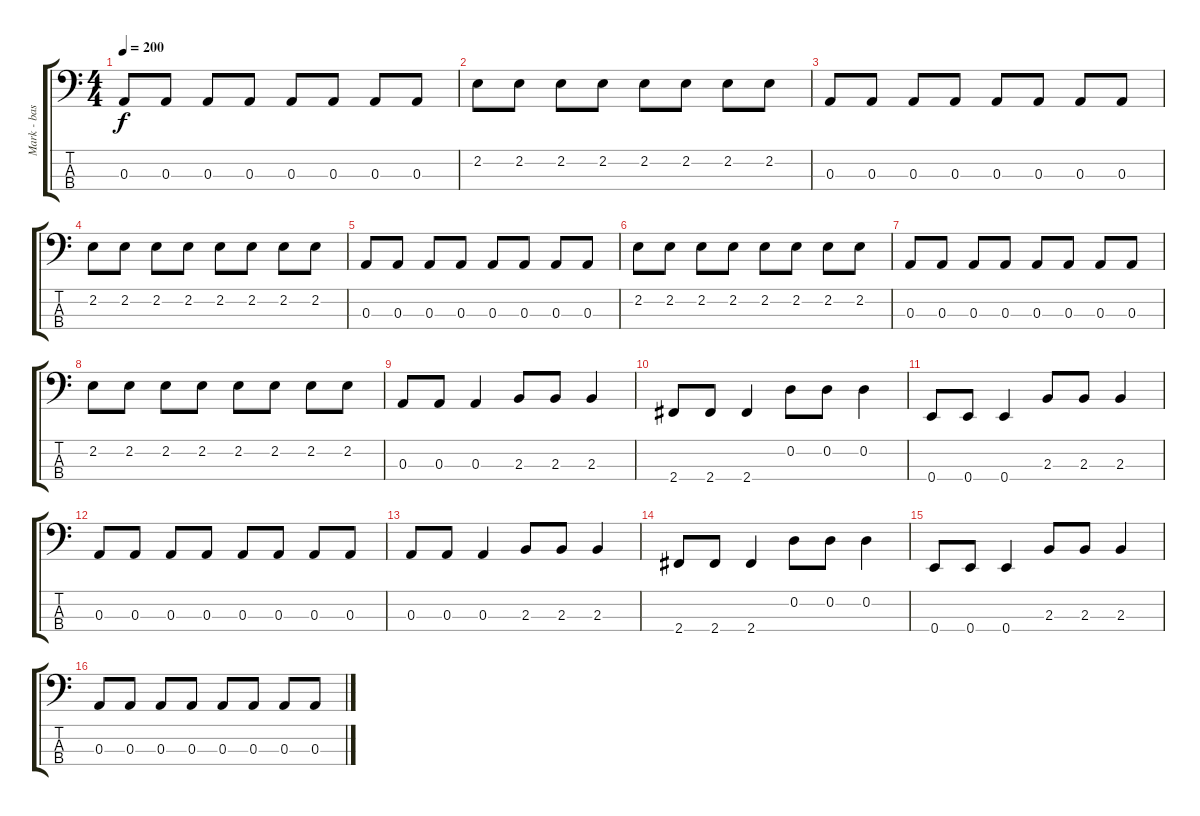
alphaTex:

\track ("Mark - bass" "Mark - bas") {instrument electricbassfinger}
\staff {score tabs}
\tuning (G2 D2 A1 E1) {hide}
\ts (4 4)
\tempo 200
\clef f4
\ks c
0.3.8{dy f} 0.3.8 0.3.8 0.3.8 0.3.8 0.3.8 0.3.8 0.3.8 |
2.2.8 2.2.8 2.2.8 2.2.8 2.2.8 2.2.8 2.2.8 2.2.8 |
0.3.8 0.3.8 0.3.8 0.3.8 0.3.8 0.3.8 0.3.8 0.3.8 |
2.2.8 2.2.8 2.2.8 2.2.8 2.2.8 2.2.8 2.2.8 2.2.8 |
0.3.8 0.3.8 0.3.8 0.3.8 0.3.8 0.3.8 0.3.8 0.3.8 |
2.2.8 2.2.8 2.2.8 2.2.8 2.2.8 2.2.8 2.2.8 2.2.8 |
0.3.8 0.3.8 0.3.8 0.3.8 0.3.8 0.3.8 0.3.8 0.3.8 |
2.2.8 2.2.8 2.2.8 2.2.8 2.2.8 2.2.8 2.2.8 2.2.8 |
0.3.8 0.3.8 0.3.4 2.3.8 2.3.8 2.3.4 |
2.4.8 2.4.8 2.4.4 0.2.8 0.2.8 0.2.4 |
0.4.8 0.4.8 0.4.4 2.3.8 2.3.8 2.3.4 |
0.3.8 0.3.8 0.3.8 0.3.8 0.3.8 0.3.8 0.3.8 0.3.8 |
0.3.8 0.3.8 0.3.4 2.3.8 2.3.8 2.3.4 |
2.4.8 2.4.8 2.4.4 0.2.8 0.2.8 0.2.4 |
0.4.8 0.4.8 0.4.4 2.3.8 2.3.8 2.3.4 |
0.3.8 0.3.8 0.3.8 0.3.8 0.3.8 0.3.8 0.3.8 0.3.8
